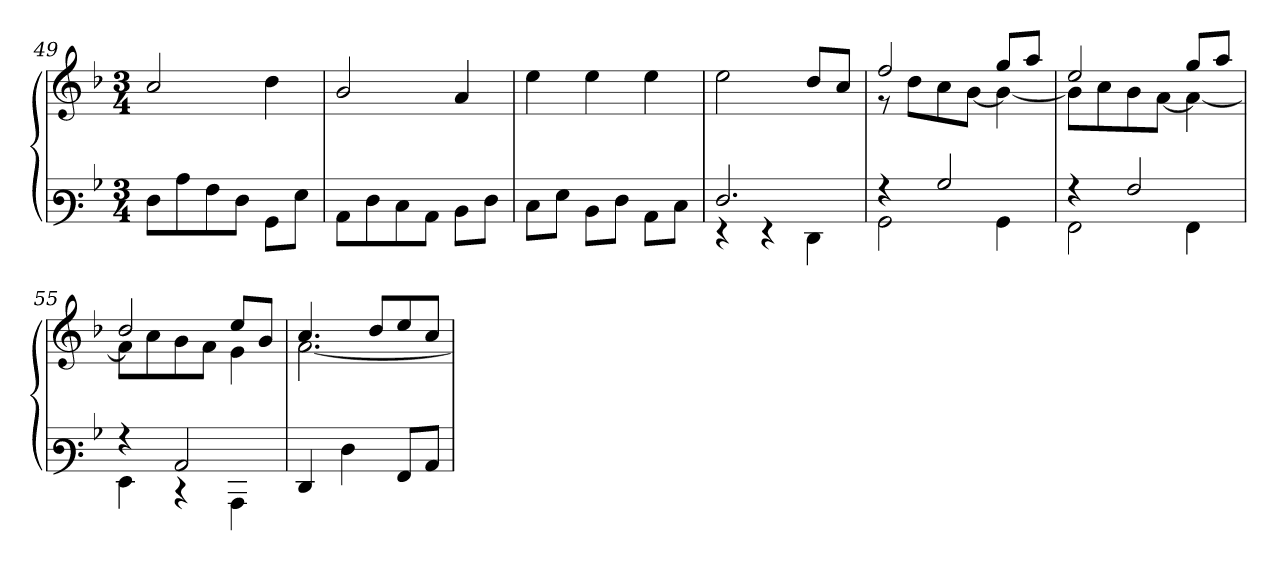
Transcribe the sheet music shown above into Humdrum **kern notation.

**kern	**kern
*part1	*part1
*staff2	*staff1
*clefF3	*clefG3
*k[b-]	*k[b-]
*M3/4	*M3/4
=49	=49
8F\L	2a/
8c\	.
8A\	.
8F\J	.
8BB-\L	4b-\
8G\J	.
=50	=50
8C\L	2g/
8F\	.
8E\	.
8C\J	.
8D\L	4f/
8F\J	.
=51	=51
8E\L	4cc\
8G\J	.
8D\L	4cc\
8F\J	.
8C\L	4cc\
8E\J	.
=52	=52
*^	*
2.F/	4rFF	(2cc\
.	4rFF	.
.	4FF\	8b-/L
.	.	8a/J
=53	=53	=53
*	*	*^
4rA	2BB-\	2dd/	8re
.	.	.	8b-\L
2B-/	.	.	8a\
.	.	.	[<8g\J
.	4BB-\	8ee/L	4g\_<
.	.	8ff/J	.
=54	=54	=54	=54
4rA	2AA\	2cc/	8g\L]
.	.	.	8a\
2A/	.	.	8g\
.	.	.	[<8f\J
.	4AA\	8ee/L	4f\_<
.	.	8ff/J	.
=55	=55	=55	=55
4rA	4GG\	2b-/	8f\L]
.	.	.	8a\
2C/	4rDD	.	8g\
.	.	.	8f\J
.	4CC\	8cc/L	4e\
.	.	8g/J	.
*v	*v	*	*
!!LO:LB:g=z	!!
=56	=56	=56
4FF/	4.a/	[<2.f\
4F\	.	.
.	8b-/L	.
8AA/L	8cc/	.
8C/J	8a/J	.
*	*v	*v
=	=
*-	*-
